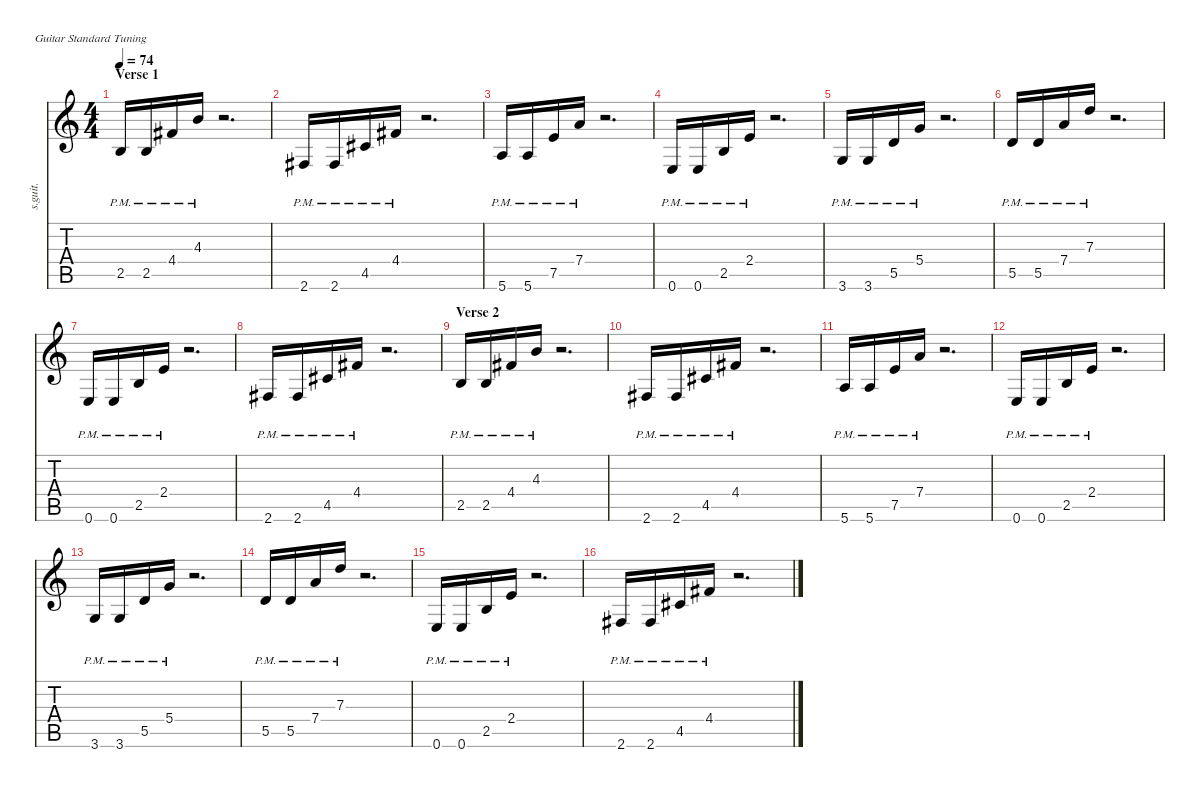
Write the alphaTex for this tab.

\defaultSystemsLayout 4
\hideDynamics
\bracketExtendMode nobrackets
\track ("Joe Walsh - Rhythm Guitar" "s.guit.") {instrument overdrivenguitar}
\staff {score tabs}
\tuning (E4 B3 G3 D3 A2 E2)
\ts (4 4)
\section ("" "Verse 1")
\tempo 74
\clef g2
\ks c
2.5{pm}.16{lyrics (0 "") lyrics (1 "") lyrics (2 "") lyrics (3 "") lyrics (4 "") dy f} 2.5{pm}.16{lyrics (0 "") lyrics (1 "") lyrics (2 "") lyrics (3 "") lyrics (4 "")} 4.4{pm acc #}.16{lyrics (0 "") lyrics (1 "") lyrics (2 "") lyrics (3 "") lyrics (4 "")} 4.3{pm}.16{lyrics (0 "") lyrics (1 "") lyrics (2 "") lyrics (3 "") lyrics (4 "")} r.2{d} |
2.6{pm acc #}.16{lyrics (0 "") lyrics (1 "") lyrics (2 "") lyrics (3 "") lyrics (4 "")} 2.6{pm acc #}.16{lyrics (0 "") lyrics (1 "") lyrics (2 "") lyrics (3 "") lyrics (4 "")} 4.5{pm acc #}.16{lyrics (0 "") lyrics (1 "") lyrics (2 "") lyrics (3 "") lyrics (4 "")} 4.4{pm acc #}.16{lyrics (0 "") lyrics (1 "") lyrics (2 "") lyrics (3 "") lyrics (4 "")} r.2{d} |
5.6{pm}.16{lyrics (0 "") lyrics (1 "") lyrics (2 "") lyrics (3 "") lyrics (4 "")} 5.6{pm}.16{lyrics (0 "") lyrics (1 "") lyrics (2 "") lyrics (3 "") lyrics (4 "")} 7.5{pm}.16{lyrics (0 "") lyrics (1 "") lyrics (2 "") lyrics (3 "") lyrics (4 "")} 7.4{pm}.16{lyrics (0 "") lyrics (1 "") lyrics (2 "") lyrics (3 "") lyrics (4 "")} r.2{d} |
0.6{pm}.16{lyrics (0 "") lyrics (1 "") lyrics (2 "") lyrics (3 "") lyrics (4 "")} 0.6{pm}.16{lyrics (0 "") lyrics (1 "") lyrics (2 "") lyrics (3 "") lyrics (4 "")} 2.5{pm}.16{lyrics (0 "") lyrics (1 "") lyrics (2 "") lyrics (3 "") lyrics (4 "")} 2.4{pm}.16{lyrics (0 "") lyrics (1 "") lyrics (2 "") lyrics (3 "") lyrics (4 "")} r.2{d} |
3.6{pm}.16{lyrics (0 "") lyrics (1 "") lyrics (2 "") lyrics (3 "") lyrics (4 "")} 3.6{pm}.16{lyrics (0 "") lyrics (1 "") lyrics (2 "") lyrics (3 "") lyrics (4 "")} 5.5{pm}.16{lyrics (0 "") lyrics (1 "") lyrics (2 "") lyrics (3 "") lyrics (4 "")} 5.4{pm}.16{lyrics (0 "") lyrics (1 "") lyrics (2 "") lyrics (3 "") lyrics (4 "")} r.2{d} |
5.5{pm}.16{lyrics (0 "") lyrics (1 "") lyrics (2 "") lyrics (3 "") lyrics (4 "")} 5.5{pm}.16{lyrics (0 "") lyrics (1 "") lyrics (2 "") lyrics (3 "") lyrics (4 "")} 7.4{pm}.16{lyrics (0 "") lyrics (1 "") lyrics (2 "") lyrics (3 "") lyrics (4 "")} 7.3{pm}.16{lyrics (0 "") lyrics (1 "") lyrics (2 "") lyrics (3 "") lyrics (4 "")} r.2{d} |
0.6{pm}.16{lyrics (0 "") lyrics (1 "") lyrics (2 "") lyrics (3 "") lyrics (4 "")} 0.6{pm}.16{lyrics (0 "") lyrics (1 "") lyrics (2 "") lyrics (3 "") lyrics (4 "")} 2.5{pm}.16{lyrics (0 "") lyrics (1 "") lyrics (2 "") lyrics (3 "") lyrics (4 "")} 2.4{pm}.16{lyrics (0 "") lyrics (1 "") lyrics (2 "") lyrics (3 "") lyrics (4 "")} r.2{d} |
2.6{pm acc #}.16{lyrics (0 "") lyrics (1 "") lyrics (2 "") lyrics (3 "") lyrics (4 "")} 2.6{pm acc #}.16{lyrics (0 "") lyrics (1 "") lyrics (2 "") lyrics (3 "") lyrics (4 "")} 4.5{pm acc #}.16{lyrics (0 "") lyrics (1 "") lyrics (2 "") lyrics (3 "") lyrics (4 "")} 4.4{pm acc #}.16{lyrics (0 "") lyrics (1 "") lyrics (2 "") lyrics (3 "") lyrics (4 "")} r.2{d} |
\section ("" "Verse 2")
2.5{pm}.16{lyrics (0 "") lyrics (1 "") lyrics (2 "") lyrics (3 "") lyrics (4 "")} 2.5{pm}.16{lyrics (0 "") lyrics (1 "") lyrics (2 "") lyrics (3 "") lyrics (4 "")} 4.4{pm acc #}.16{lyrics (0 "") lyrics (1 "") lyrics (2 "") lyrics (3 "") lyrics (4 "")} 4.3{pm}.16{lyrics (0 "") lyrics (1 "") lyrics (2 "") lyrics (3 "") lyrics (4 "")} r.2{d} |
2.6{pm acc #}.16{lyrics (0 "") lyrics (1 "") lyrics (2 "") lyrics (3 "") lyrics (4 "")} 2.6{pm acc #}.16{lyrics (0 "") lyrics (1 "") lyrics (2 "") lyrics (3 "") lyrics (4 "")} 4.5{pm acc #}.16{lyrics (0 "") lyrics (1 "") lyrics (2 "") lyrics (3 "") lyrics (4 "")} 4.4{pm acc #}.16{lyrics (0 "") lyrics (1 "") lyrics (2 "") lyrics (3 "") lyrics (4 "")} r.2{d} |
5.6{pm}.16{lyrics (0 "") lyrics (1 "") lyrics (2 "") lyrics (3 "") lyrics (4 "")} 5.6{pm}.16{lyrics (0 "") lyrics (1 "") lyrics (2 "") lyrics (3 "") lyrics (4 "")} 7.5{pm}.16{lyrics (0 "") lyrics (1 "") lyrics (2 "") lyrics (3 "") lyrics (4 "")} 7.4{pm}.16{lyrics (0 "") lyrics (1 "") lyrics (2 "") lyrics (3 "") lyrics (4 "")} r.2{d} |
0.6{pm}.16{lyrics (0 "") lyrics (1 "") lyrics (2 "") lyrics (3 "") lyrics (4 "")} 0.6{pm}.16{lyrics (0 "") lyrics (1 "") lyrics (2 "") lyrics (3 "") lyrics (4 "")} 2.5{pm}.16{lyrics (0 "") lyrics (1 "") lyrics (2 "") lyrics (3 "") lyrics (4 "")} 2.4{pm}.16{lyrics (0 "") lyrics (1 "") lyrics (2 "") lyrics (3 "") lyrics (4 "")} r.2{d} |
3.6{pm}.16{lyrics (0 "") lyrics (1 "") lyrics (2 "") lyrics (3 "") lyrics (4 "")} 3.6{pm}.16{lyrics (0 "") lyrics (1 "") lyrics (2 "") lyrics (3 "") lyrics (4 "")} 5.5{pm}.16{lyrics (0 "") lyrics (1 "") lyrics (2 "") lyrics (3 "") lyrics (4 "")} 5.4{pm}.16{lyrics (0 "") lyrics (1 "") lyrics (2 "") lyrics (3 "") lyrics (4 "")} r.2{d} |
5.5{pm}.16{lyrics (0 "") lyrics (1 "") lyrics (2 "") lyrics (3 "") lyrics (4 "")} 5.5{pm}.16{lyrics (0 "") lyrics (1 "") lyrics (2 "") lyrics (3 "") lyrics (4 "")} 7.4{pm}.16{lyrics (0 "") lyrics (1 "") lyrics (2 "") lyrics (3 "") lyrics (4 "")} 7.3{pm}.16{lyrics (0 "") lyrics (1 "") lyrics (2 "") lyrics (3 "") lyrics (4 "")} r.2{d} |
0.6{pm}.16{lyrics (0 "") lyrics (1 "") lyrics (2 "") lyrics (3 "") lyrics (4 "")} 0.6{pm}.16{lyrics (0 "") lyrics (1 "") lyrics (2 "") lyrics (3 "") lyrics (4 "")} 2.5{pm}.16{lyrics (0 "") lyrics (1 "") lyrics (2 "") lyrics (3 "") lyrics (4 "")} 2.4{pm}.16{lyrics (0 "") lyrics (1 "") lyrics (2 "") lyrics (3 "") lyrics (4 "")} r.2{d} |
2.6{pm acc #}.16{lyrics (0 "") lyrics (1 "") lyrics (2 "") lyrics (3 "") lyrics (4 "")} 2.6{pm acc #}.16{lyrics (0 "") lyrics (1 "") lyrics (2 "") lyrics (3 "") lyrics (4 "")} 4.5{pm acc #}.16{lyrics (0 "") lyrics (1 "") lyrics (2 "") lyrics (3 "") lyrics (4 "")} 4.4{pm acc #}.16{lyrics (0 "") lyrics (1 "") lyrics (2 "") lyrics (3 "") lyrics (4 "")} r.2{d}
